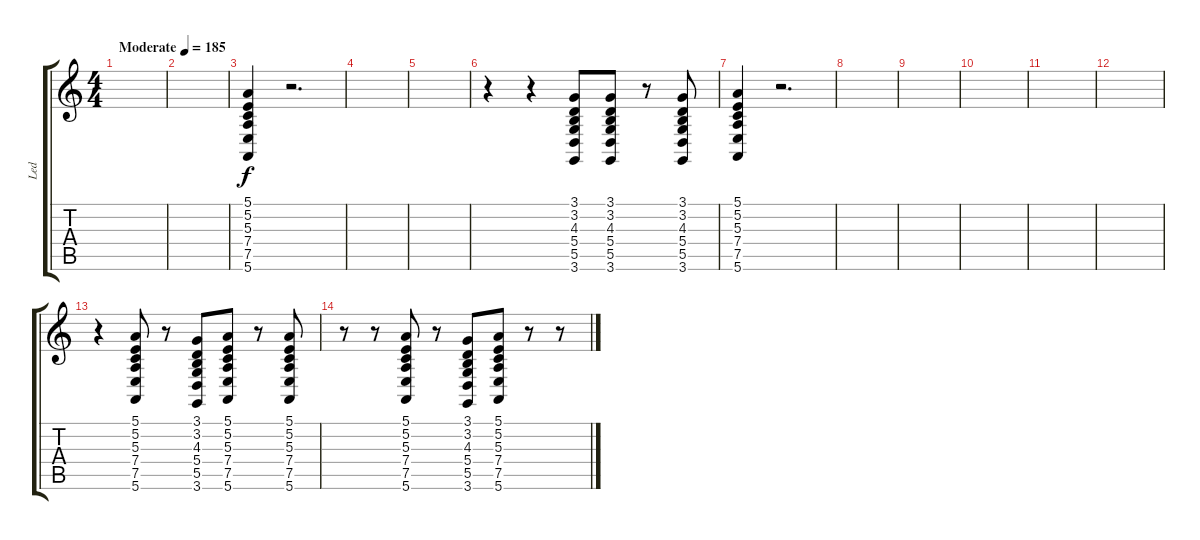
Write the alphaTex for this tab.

\track ("Led" "Led") {instrument lead5charang}
\staff {score tabs}
\tuning (E4 B3 G3 D3 A2 E2) {hide}
\ts (4 4)
\tempo (185 "Moderate")
\clef g2
\ks c
|
|
(5.1 5.2 5.3 7.4 7.5 5.6).4 r.2{d} |
|
|
r.4 r.4 (3.1 3.2 4.3 5.4 5.5 3.6).8 (3.1 3.2 4.3 5.4 5.5 3.6).8 r.8 (3.1 3.2 4.3 5.4 5.5 3.6).8 |
(5.1 5.2 5.3 7.4 7.5 5.6).4 r.2{d} |
|
|
|
|
|
r.4 (5.1 5.2 5.3 7.4 7.5 5.6).8 r.8 (3.1 3.2 4.3 5.4 5.5 3.6).8 (5.1 5.2 5.3 7.4 7.5 5.6).8 r.8 (5.1 5.2 5.3 7.4 7.5 5.6).8 |
r.8 r.8 (5.1 5.2 5.3 7.4 7.5 5.6).8 r.8 (3.1 3.2 4.3 5.4 5.5 3.6).8 (5.1 5.2 5.3 7.4 7.5 5.6).8 r.8 r.8
